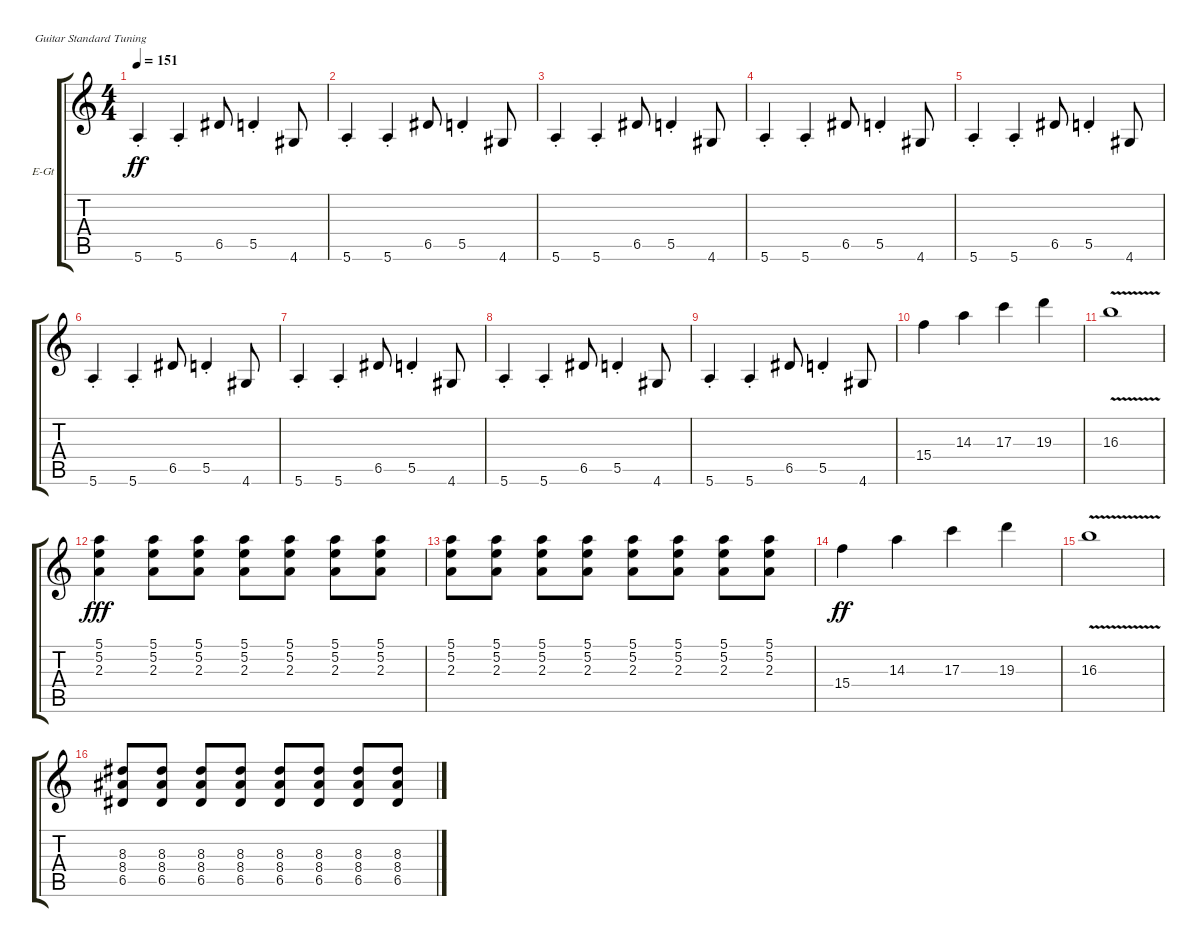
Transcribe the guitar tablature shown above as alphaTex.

\defaultSystemsLayout 4
\bracketExtendMode groupsimilarinstruments
\firstSystemTrackNameOrientation horizontal
\otherSystemsTrackNameOrientation horizontal
\track ("Turner" "E-Gt") {instrument electricguitarclean}
\staff {score tabs}
\tuning (E4 B3 G3 D3 A2 E2)
\ts (4 4)
\tempo 151
\clef g2
\scale
0.333333
\ks c
5.6{st}.4{dy ff} 5.6{st}.4 6.5.8 5.5{st}.4 4.6.8 |
\scale
0.333333 5.6{st}.4 5.6{st}.4 6.5.8 5.5{st}.4 4.6.8 |
\scale
0.333333 5.6{st}.4 5.6{st}.4 6.5.8 5.5{st}.4 4.6.8 |
\scale
0.333333 5.6{st}.4 5.6{st}.4 6.5.8 5.5{st}.4 4.6.8 |
\scale
0.333333 5.6{st}.4 5.6{st}.4 6.5.8 5.5{st}.4 4.6.8 |
\scale
0.333333 5.6{st}.4 5.6{st}.4 6.5.8 5.5{st}.4 4.6.8 |
\scale
0.333333 5.6{st}.4 5.6{st}.4 6.5.8 5.5{st}.4 4.6.8 |
\scale
0.333333 5.6{st}.4 5.6{st}.4 6.5.8 5.5{st}.4 4.6.8 |
5.6{st}.4 5.6{st}.4 6.5.8 5.5{st}.4 4.6.8 |
15.4.4 14.3.4 17.3.4 19.3.4 |
16.3{v}.1 |
(2.3 5.1 5.2).4{dy fff} (2.3 5.2 5.1).8 (2.3 5.2 5.1).8 (2.3 5.2 5.1).8 (2.3 5.2 5.1).8 (2.3 5.2 5.1).8 (2.3 5.2 5.1).8 |
(2.3 5.2 5.1).8 (2.3 5.1 5.2).8 (2.3 5.1 5.2).8 (2.3 5.1 5.2).8 (2.3 5.1 5.2).8 (2.3 5.1 5.2).8 (2.3 5.1 5.2).8 (2.3 5.2 5.1).8 |
15.4.4{dy ff} 14.3.4 17.3.4 19.3.4 |
16.3{v}.1 |
(6.5 8.4 8.3).8 (6.5 8.4 8.3).8 (6.5 8.4 8.3).8 (6.5 8.4 8.3).8 (6.5 8.4 8.3).8 (6.5 8.4 8.3).8 (6.5 8.4 8.3).8 (6.5 8.4 8.3).8
